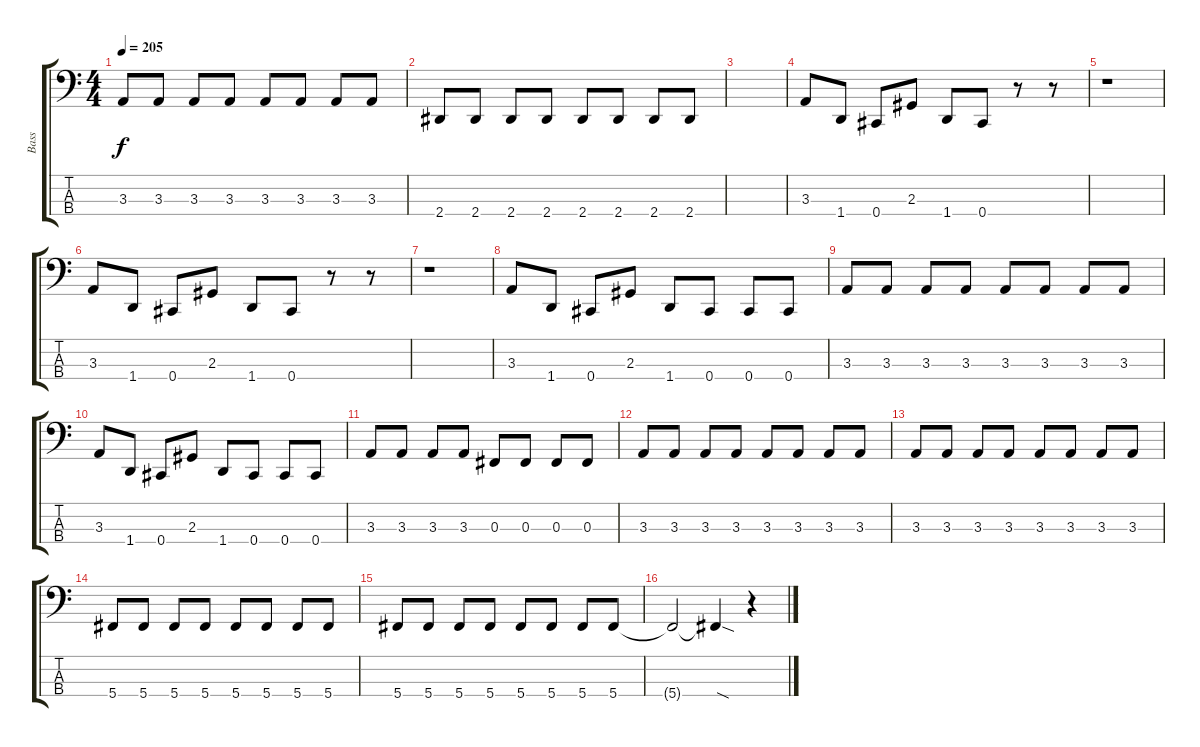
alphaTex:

\track ("Bass" "Bass") {instrument electricbasspick}
\staff {score tabs}
\tuning (E2 B1 Gb1 Db1) {hide}
\ts (4 4)
\tempo 205
\clef f4
\ks c
3.3.8{dy f} 3.3.8 3.3.8 3.3.8 3.3.8 3.3.8 3.3.8 3.3.8 |
2.4.8 2.4.8 2.4.8 2.4.8 2.4.8 2.4.8 2.4.8 2.4.8 |
|
3.3.8 1.4.8 0.4.8 2.3.8 1.4.8 0.4.8 r.8 r.8 |
r.1 |
3.3.8 1.4.8 0.4.8 2.3.8 1.4.8 0.4.8 r.8 r.8 |
r.1 |
3.3.8 1.4.8 0.4.8 2.3.8 1.4.8 0.4.8 0.4.8 0.4.8 |
3.3.8 3.3.8 3.3.8 3.3.8 3.3.8 3.3.8 3.3.8 3.3.8 |
3.3.8 1.4.8 0.4.8 2.3.8 1.4.8 0.4.8 0.4.8 0.4.8 |
3.3.8 3.3.8 3.3.8 3.3.8 0.3.8 0.3.8 0.3.8 0.3.8 |
3.3.8 3.3.8 3.3.8 3.3.8 3.3.8 3.3.8 3.3.8 3.3.8 |
3.3.8 3.3.8 3.3.8 3.3.8 3.3.8 3.3.8 3.3.8 3.3.8 |
5.4.8 5.4.8 5.4.8 5.4.8 5.4.8 5.4.8 5.4.8 5.4.8 |
5.4.8 5.4.8 5.4.8 5.4.8 5.4.8 5.4.8 5.4.8 5.4.8 |
5.4{t}.2 5.4{sod t}.4 r.4
